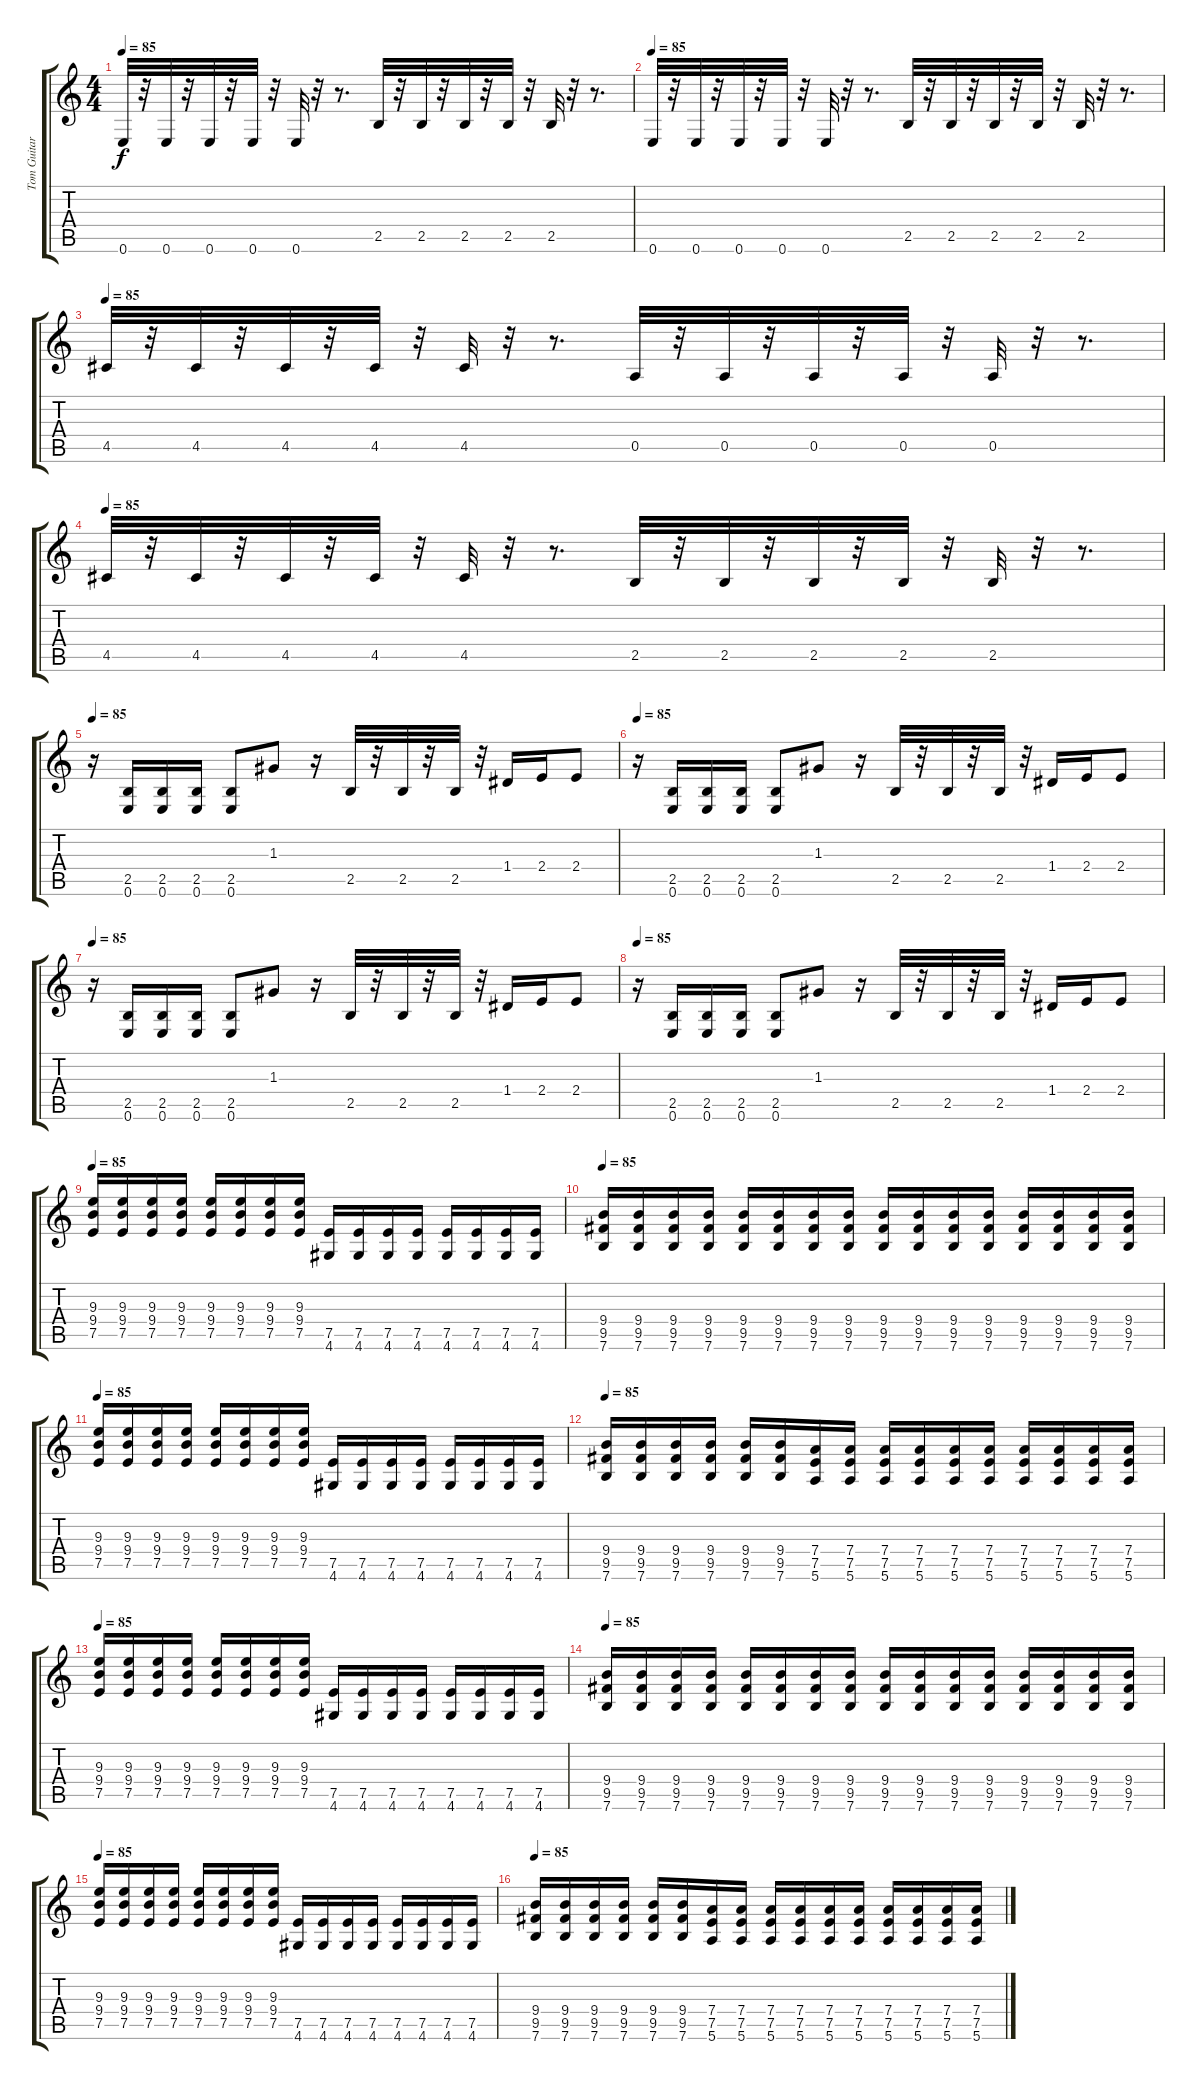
\track ("Tom Guitar 1" "Tom Guitar") {instrument distortionguitar}
\staff {score tabs}
\tuning (E4 B3 G3 D3 A2 E2) {hide}
\ts (4 4)
\tempo 85
\clef g2
\ks c
0.6.32{dy f instrument distortionguitar} r.32 0.6.32 r.32 0.6.32 r.32 0.6.32 r.32 0.6.32 r.32 r.8{d} 2.5.32 r.32 2.5.32 r.32 2.5.32 r.32 2.5.32 r.32 2.5.32 r.32 r.8{d} |
\tempo 85
0.6.32 r.32 0.6.32 r.32 0.6.32 r.32 0.6.32 r.32 0.6.32 r.32 r.8{d} 2.5.32 r.32 2.5.32 r.32 2.5.32 r.32 2.5.32 r.32 2.5.32 r.32 r.8{d} |
\tempo 85
4.5.32 r.32 4.5.32 r.32 4.5.32 r.32 4.5.32 r.32 4.5.32 r.32 r.8{d} 0.5.32 r.32 0.5.32 r.32 0.5.32 r.32 0.5.32 r.32 0.5.32 r.32 r.8{d} |
\tempo 85
4.5.32 r.32 4.5.32 r.32 4.5.32 r.32 4.5.32 r.32 4.5.32 r.32 r.8{d} 2.5.32 r.32 2.5.32 r.32 2.5.32 r.32 2.5.32 r.32 2.5.32 r.32 r.8{d} |
\tempo 85
r.16 (2.5 0.6).16 (2.5 0.6).16 (2.5 0.6).16 (2.5 0.6).8 1.3.8 r.16 2.5.32 r.32 2.5.32 r.32 2.5.32 r.32 1.4.16 2.4.16 2.4.8 |
\tempo 85
r.16 (2.5 0.6).16 (2.5 0.6).16 (2.5 0.6).16 (2.5 0.6).8 1.3.8 r.16 2.5.32 r.32 2.5.32 r.32 2.5.32 r.32 1.4.16 2.4.16 2.4.8 |
\tempo 85
r.16 (2.5 0.6).16 (2.5 0.6).16 (2.5 0.6).16 (2.5 0.6).8 1.3.8 r.16 2.5.32 r.32 2.5.32 r.32 2.5.32 r.32 1.4.16 2.4.16 2.4.8 |
\tempo 85
r.16 (2.5 0.6).16 (2.5 0.6).16 (2.5 0.6).16 (2.5 0.6).8 1.3.8 r.16 2.5.32 r.32 2.5.32 r.32 2.5.32 r.32 1.4.16 2.4.16 2.4.8 |
\tempo 85
(9.3 9.4 7.5).16 (9.3 9.4 7.5).16 (9.3 9.4 7.5).16 (9.3 9.4 7.5).16 (9.3 9.4 7.5).16 (9.3 9.4 7.5).16 (9.3 9.4 7.5).16 (9.3 9.4 7.5).16 (7.5 4.6).16 (7.5 4.6).16 (7.5 4.6).16 (7.5 4.6).16 (7.5 4.6).16 (7.5 4.6).16 (7.5 4.6).16 (7.5 4.6).16 |
\tempo 85
(9.4 9.5 7.6).16 (9.4 9.5 7.6).16 (9.4 9.5 7.6).16 (9.4 9.5 7.6).16 (9.4 9.5 7.6).16 (9.4 9.5 7.6).16 (9.4 9.5 7.6).16 (9.4 9.5 7.6).16 (9.4 9.5 7.6).16 (9.4 9.5 7.6).16 (9.4 9.5 7.6).16 (9.4 9.5 7.6).16 (9.4 9.5 7.6).16 (9.4 9.5 7.6).16 (9.4 9.5 7.6).16 (9.4 9.5 7.6).16 |
\tempo 85
(9.3 9.4 7.5).16 (9.3 9.4 7.5).16 (9.3 9.4 7.5).16 (9.3 9.4 7.5).16 (9.3 9.4 7.5).16 (9.3 9.4 7.5).16 (9.3 9.4 7.5).16 (9.3 9.4 7.5).16 (7.5 4.6).16 (7.5 4.6).16 (7.5 4.6).16 (7.5 4.6).16 (7.5 4.6).16 (7.5 4.6).16 (7.5 4.6).16 (7.5 4.6).16 |
\tempo 85
(9.4 9.5 7.6).16 (9.4 9.5 7.6).16 (9.4 9.5 7.6).16 (9.4 9.5 7.6).16 (9.4 9.5 7.6).16 (9.4 9.5 7.6).16 (7.4 7.5 5.6).16 (7.4 7.5 5.6).16 (7.4 7.5 5.6).16 (7.4 7.5 5.6).16 (7.4 7.5 5.6).16 (7.4 7.5 5.6).16 (7.4 7.5 5.6).16 (7.4 7.5 5.6).16 (7.4 7.5 5.6).16 (7.4 7.5 5.6).16 |
\tempo 85
(9.3 9.4 7.5).16 (9.3 9.4 7.5).16 (9.3 9.4 7.5).16 (9.3 9.4 7.5).16 (9.3 9.4 7.5).16 (9.3 9.4 7.5).16 (9.3 9.4 7.5).16 (9.3 9.4 7.5).16 (7.5 4.6).16 (7.5 4.6).16 (7.5 4.6).16 (7.5 4.6).16 (7.5 4.6).16 (7.5 4.6).16 (7.5 4.6).16 (7.5 4.6).16 |
\tempo 85
(9.4 9.5 7.6).16 (9.4 9.5 7.6).16 (9.4 9.5 7.6).16 (9.4 9.5 7.6).16 (9.4 9.5 7.6).16 (9.4 9.5 7.6).16 (9.4 9.5 7.6).16 (9.4 9.5 7.6).16 (9.4 9.5 7.6).16 (9.4 9.5 7.6).16 (9.4 9.5 7.6).16 (9.4 9.5 7.6).16 (9.4 9.5 7.6).16 (9.4 9.5 7.6).16 (9.4 9.5 7.6).16 (9.4 9.5 7.6).16 |
\tempo 85
(9.3 9.4 7.5).16 (9.3 9.4 7.5).16 (9.3 9.4 7.5).16 (9.3 9.4 7.5).16 (9.3 9.4 7.5).16 (9.3 9.4 7.5).16 (9.3 9.4 7.5).16 (9.3 9.4 7.5).16 (7.5 4.6).16 (7.5 4.6).16 (7.5 4.6).16 (7.5 4.6).16 (7.5 4.6).16 (7.5 4.6).16 (7.5 4.6).16 (7.5 4.6).16 |
\tempo 85
(9.4 9.5 7.6).16 (9.4 9.5 7.6).16 (9.4 9.5 7.6).16 (9.4 9.5 7.6).16 (9.4 9.5 7.6).16 (9.4 9.5 7.6).16 (7.4 7.5 5.6).16 (7.4 7.5 5.6).16 (7.4 7.5 5.6).16 (7.4 7.5 5.6).16 (7.4 7.5 5.6).16 (7.4 7.5 5.6).16 (7.4 7.5 5.6).16 (7.4 7.5 5.6).16 (7.4 7.5 5.6).16 (7.4 7.5 5.6).16
